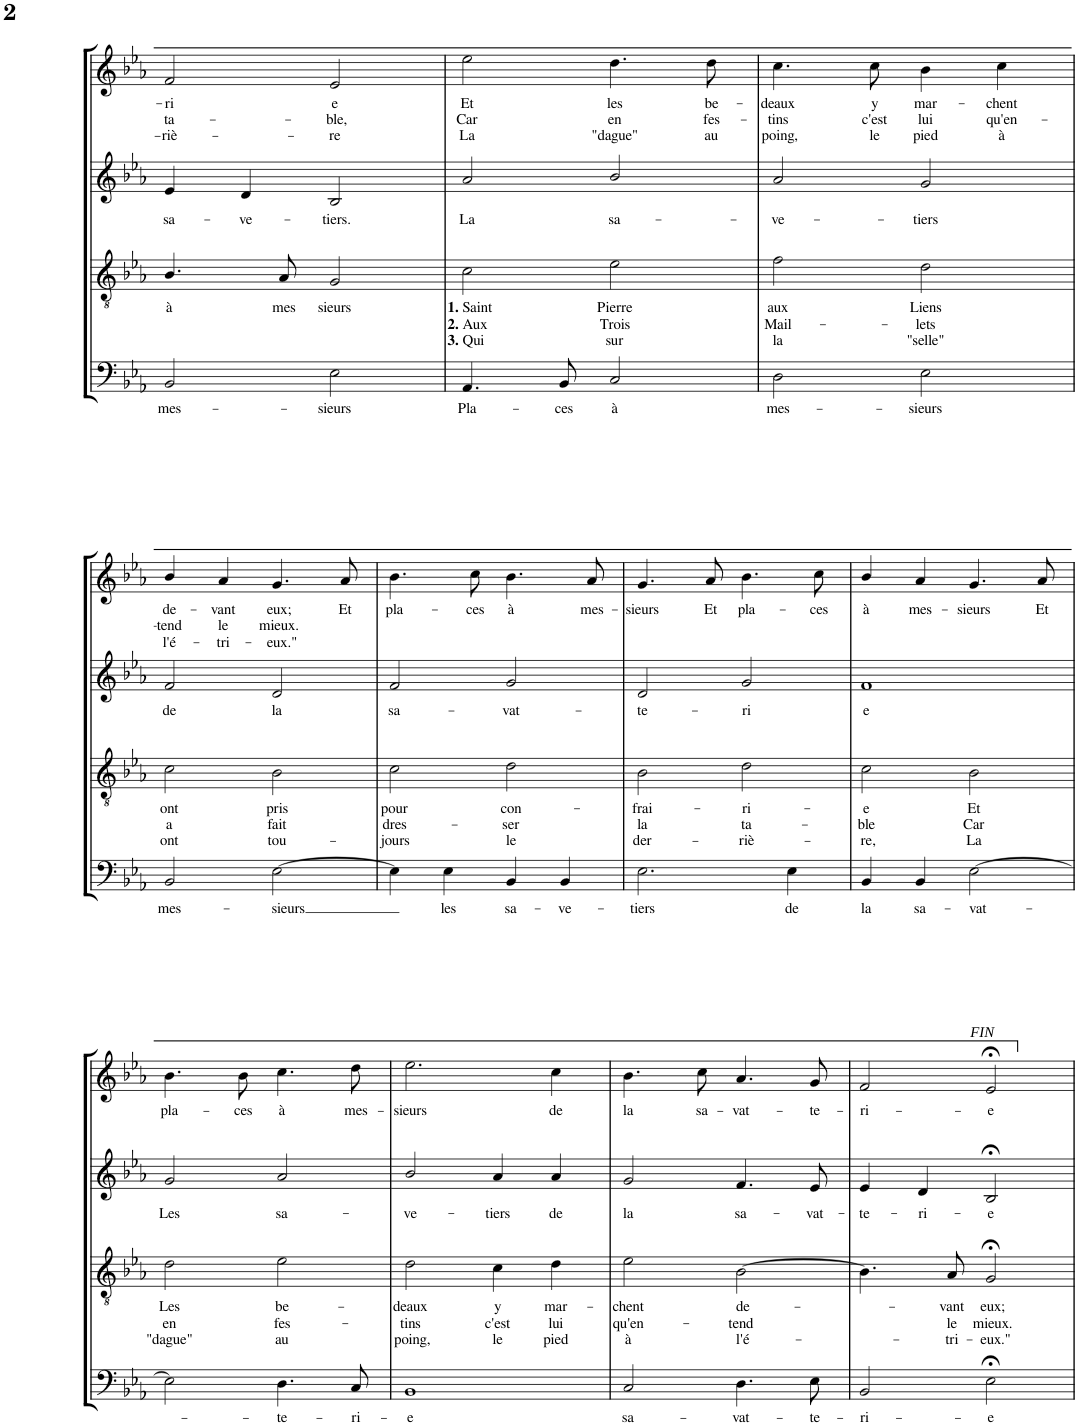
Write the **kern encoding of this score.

**kern	**text	**kern	**text	**text	**text	**kern	**text	**kern	**text	**text	**text	**kern
*part5	*part5	*part4	*part4	*part4	*part4	*part3	*part3	*part2	*part2	*part2	*part2	*part1
*staff5	*staff5	*staff4	*staff4	*staff4	*staff4	*staff3	*staff3	*staff2	*staff2	*staff2	*staff2	*staff1
*I"BASSES	*	*I"TÉNORS	*	*	*	*I"CONTRALTOS	*	*I"SOPRANOS	*	*	*	*I"Soprano solo
!!LO:PB:g=z
*clefF4	*	*clefGv2	*	*	*	*clefG2	*	*clefG2	*	*	*	*clefG2
*k[b-e-a-]	*	*k[b-e-a-]	*	*	*	*k[b-e-a-]	*	*k[b-e-a-]	*	*	*	*k[b-e-a-]
*M4/4	*	*M4/4	*	*	*	*M4/4	*	*M4/4	*	*	*	*M4/4
=8	=8	=8	=8	=8	=8	=8	=8	=8	=8	=8	=8	=8
!	!LO:LY:b	!	!LO:LY:b	!	!	!	!LO:LY:b	!	!LO:LY:b	!LO:LY:b	!LO:LY:b	!
2BB-/	mes-	4.B-/	à	.	.	4e-/	-sa-	2f/	-ri	-ta-	-riè-	1r
!	!	!	!	!	!	!	!LO:LY:b	!	!	!	!	!
.	.	.	.	.	.	4d/	-ve-	.	.	.	.	.
!	!	!	!LO:LY:b	!	!	!	!	!	!	!	!	!
.	.	8A-/	mes	.	.	.	.	.	.	.	.	.
!	!LO:LY:b	!	!LO:LY:b	!	!	!	!LO:LY:b	!	!LO:LY:b	!LO:LY:b	!LO:LY:b	!
2E-\	-sieurs	2G/	sieurs	.	.	2B-/	-tiers.	2e-/	e	-ble,	-re	.
=9	=9	=9	=9	=9	=9	=9	=9	=9	=9	=9	=9	=9
!	!LO:LY:b	!	!LO:LY:b	!LO:LY:b	!LO:LY:b	!	!LO:LY:b	!	!LO:LY:b	!LO:LY:b	!LO:LY:b	!
4.AA-/	Pla-	2c\	1. Saint	2. Aux	3. Qui	2a-/	La	2ee-\	Et	Car	La	1r
!	!LO:LY:b	!	!	!	!	!	!	!	!	!	!	!
8BB-/	-ces	.	.	.	.	.	.	.	.	.	.	.
!	!LO:LY:b	!	!LO:LY:b	!LO:LY:b	!LO:LY:b	!	!LO:LY:b	!	!LO:LY:b	!LO:LY:b	!LO:LY:b	!
2C/	à	2e-\	Pierre	Trois	sur	2b-/	-sa-	4.dd\	les	en	"dague"	.
!	!	!	!	!	!	!	!	!	!LO:LY:b	!LO:LY:b	!LO:LY:b	!
.	.	.	.	.	.	.	.	8dd\	be-	fes-	au	.
=10	=10	=10	=10	=10	=10	=10	=10	=10	=10	=10	=10	=10
!	!LO:LY:b	!	!LO:LY:b	!LO:LY:b	!LO:LY:b	!	!LO:LY:b	!	!LO:LY:b	!LO:LY:b	!LO:LY:b	!
2D\	mes-	2f\	aux	Mail-	la	2a-/	-ve-	4.cc\	-deaux	-tins	poing,	1r
!	!	!	!	!	!	!	!	!	!LO:LY:b	!LO:LY:b	!LO:LY:b	!
.	.	.	.	.	.	.	.	8cc\	y	c'est	le	.
!	!LO:LY:b	!	!LO:LY:b	!LO:LY:b	!LO:LY:b	!	!LO:LY:b	!	!LO:LY:b	!LO:LY:b	!LO:LY:b	!
2E-\	-sieurs	2d\	Liens	-lets	"selle"	2g/	-tiers	4b-\	mar-	lui	pied	.
!	!	!	!	!	!	!	!	!	!LO:LY:b	!LO:LY:b	!LO:LY:b	!
.	.	.	.	.	.	.	.	4cc\	-chent	qu'en-	à	.
!!LO:LB:g=z
=11	=11	=11	=11	=11	=11	=11	=11	=11	=11	=11	=11	=11
!	!LO:LY:b	!	!LO:LY:b	!LO:LY:b	!LO:LY:b	!	!LO:LY:b	!	!LO:LY:b	!LO:LY:b	!LO:LY:b	!
2BB-/	mes-	2c\	ont	a	ont	2f/	de	4b-/	de-	-tend	l'é-	1r
!	!	!	!	!	!	!	!	!	!LO:LY:b	!LO:LY:b	!LO:LY:b	!
.	.	.	.	.	.	.	.	4a-/	-vant	le	-tri-	.
!	!LO:LY:b	!	!LO:LY:b	!LO:LY:b	!LO:LY:b	!	!LO:LY:b	!	!LO:LY:b	!LO:LY:b	!LO:LY:b	!
[2E-\	-sieurs	2B-\	pris	fait	tou-	2d/	la	4.g/	eux;	mieux.	-eux."	.
!	!	!	!	!	!	!	!	!	!LO:LY:b	!	!	!
.	.	.	.	.	.	.	.	8a-/	Et	.	.	.
=12	=12	=12	=12	=12	=12	=12	=12	=12	=12	=12	=12	=12
!	!	!	!LO:LY:b	!LO:LY:b	!LO:LY:b	!	!LO:LY:b	!	!LO:LY:b	!	!	!
4E-\]	.	2c\	pour	dres-	-jours	2f/	-sa-	4.b-\	pla-	.	.	1r
!	!LO:LY:b	!	!	!	!	!	!	!	!	!	!	!
4E-\	les	.	.	.	.	.	.	.	.	.	.	.
!	!	!	!	!	!	!	!	!	!LO:LY:b	!	!	!
.	.	.	.	.	.	.	.	8cc\	-ces	.	.	.
!	!LO:LY:b	!	!LO:LY:b	!LO:LY:b	!LO:LY:b	!	!LO:LY:b	!	!LO:LY:b	!	!	!
4BB-/	sa-	2d\	con-	-ser	le	2g/	-vat-	4.b-\	à	.	.	.
!	!LO:LY:b	!	!	!	!	!	!	!	!	!	!	!
4BB-/	-ve-	.	.	.	.	.	.	.	.	.	.	.
!	!	!	!	!	!	!	!	!	!LO:LY:b	!	!	!
.	.	.	.	.	.	.	.	8a-/	mes-	.	.	.
=13	=13	=13	=13	=13	=13	=13	=13	=13	=13	=13	=13	=13
!	!LO:LY:b	!	!LO:LY:b	!LO:LY:b	!LO:LY:b	!	!LO:LY:b	!	!LO:LY:b	!	!	!
2.E-\	-tiers	2B-\	-frai-	la	der-	2d/	-te-	4.g/	-sieurs	.	.	1r
!	!	!	!	!	!	!	!	!	!LO:LY:b	!	!	!
.	.	.	.	.	.	.	.	8a-/	Et	.	.	.
!	!	!	!LO:LY:b	!LO:LY:b	!LO:LY:b	!	!LO:LY:b	!	!LO:LY:b	!	!	!
.	.	2d\	-ri-	ta-	-riè-	2g/	-ri	4.b-\	pla-	.	.	.
!	!LO:LY:b	!	!	!	!	!	!	!	!	!	!	!
4E-\	de	.	.	.	.	.	.	.	.	.	.	.
!	!	!	!	!	!	!	!	!	!LO:LY:b	!	!	!
.	.	.	.	.	.	.	.	8cc\	-ces	.	.	.
=14	=14	=14	=14	=14	=14	=14	=14	=14	=14	=14	=14	=14
!	!LO:LY:b	!	!LO:LY:b	!LO:LY:b	!LO:LY:b	!	!LO:LY:b	!	!LO:LY:b	!	!	!
4BB-/	la	2c\	-e	-ble	-re,	1f	-e	4b-/	à	.	.	1r
!	!LO:LY:b	!	!	!	!	!	!	!	!LO:LY:b	!	!	!
4BB-/	sa-	.	.	.	.	.	.	4a-/	mes-	.	.	.
!	!LO:LY:b	!	!LO:LY:b	!LO:LY:b	!LO:LY:b	!	!	!	!LO:LY:b	!	!	!
[2E-\	-vat-	2B-\	Et	Car	La	.	.	4.g/	-sieurs	.	.	.
!	!	!	!	!	!	!	!	!	!LO:LY:b	!	!	!
.	.	.	.	.	.	.	.	8a-/	Et	.	.	.
!!LO:LB:g=z
=15	=15	=15	=15	=15	=15	=15	=15	=15	=15	=15	=15	=15
!	!	!	!LO:LY:b	!LO:LY:b	!LO:LY:b	!	!LO:LY:b	!	!LO:LY:b	!	!	!
2E-\]	.	2d\	Les	en	"dague"	2g/	Les	4.b-\	pla-	.	.	1r
!	!	!	!	!	!	!	!	!	!LO:LY:b	!	!	!
.	.	.	.	.	.	.	.	8b-\	-ces	.	.	.
!	!LO:LY:b	!	!LO:LY:b	!LO:LY:b	!LO:LY:b	!	!LO:LY:b	!	!LO:LY:b	!	!	!
4.D\	-te-	2e-\	be-	fes-	au	2a-/	sa-	4.cc\	à	.	.	.
!	!LO:LY:b	!	!	!	!	!	!	!	!LO:LY:b	!	!	!
8C/	-ri-	.	.	.	.	.	.	8dd\	mes-	.	.	.
=16	=16	=16	=16	=16	=16	=16	=16	=16	=16	=16	=16	=16
!	!LO:LY:b	!	!LO:LY:b	!LO:LY:b	!LO:LY:b	!	!LO:LY:b	!	!LO:LY:b	!	!	!
1BB-	-e	2d\	-deaux	-tins	poing,	2b-/	-ve-	2.ee-\	-sieurs	.	.	1r
!	!	!	!LO:LY:b	!LO:LY:b	!LO:LY:b	!	!LO:LY:b	!	!	!	!	!
.	.	4c\	y	c'est	le	4a-/	-tiers	.	.	.	.	.
!	!	!	!LO:LY:b	!LO:LY:b	!LO:LY:b	!	!LO:LY:b	!	!LO:LY:b	!	!	!
.	.	4d\	mar-	lui	pied	4a-/	de	4cc\	de	.	.	.
=17	=17	=17	=17	=17	=17	=17	=17	=17	=17	=17	=17	=17
!	!LO:LY:b	!	!LO:LY:b	!LO:LY:b	!LO:LY:b	!	!LO:LY:b	!	!LO:LY:b	!	!	!
2C/	sa-	2e-\	-chent	qu'en-	à	2g/	la	4.b-\	la	.	.	1r
!	!	!	!	!	!	!	!	!	!LO:LY:b	!	!	!
.	.	.	.	.	.	.	.	8cc\	sa-	.	.	.
!	!LO:LY:b	!	!LO:LY:b	!LO:LY:b	!LO:LY:b	!	!LO:LY:b	!	!LO:LY:b	!	!	!
4.D\	-vat-	[2B-\	de-	-tend	l'é-	4.f/	sa-	4.a-/	-vat-	.	.	.
!	!LO:LY:b	!	!	!	!	!	!LO:LY:b	!	!LO:LY:b	!	!	!
8E-\	-te-	.	.	.	.	8e-/	-vat-	8g/	-te-	.	.	.
=18	=18	=18	=18	=18	=18	=18	=18	=18	=18	=18	=18	=18
!	!	!	!	!	!	!	!	!	!	!	!	!LO:TX:a:i:t=FIN
!	!LO:LY:b	!	!	!	!	!	!LO:LY:b	!	!LO:LY:b	!	!	!
2BB-/	-ri-	4.B-\]	.	.	.	4e-/	-te-	2f/	-ri-	.	.	1r
!	!	!	!	!	!	!	!LO:LY:b	!	!	!	!	!
.	.	.	.	.	.	4d/	-ri-	.	.	.	.	.
!	!	!	!LO:LY:b	!LO:LY:b	!LO:LY:b	!	!	!	!	!	!	!
.	.	8A-/	-vant	le	-tri-	.	.	.	.	.	.	.
!	!LO:LY:b	!	!LO:LY:b	!LO:LY:b	!LO:LY:b	!	!LO:LY:b	!	!LO:LY:b	!	!	!
2E-;<\	-e	2G;</	eux;	mieux.	-eux."	2B-;</	-e	2e-;<Z/	-e	.	.	.
=	=	=	=	=	=	=	=	=	=	=	=	=
*-	*-	*-	*-	*-	*-	*-	*-	*-	*-	*-	*-	*-
